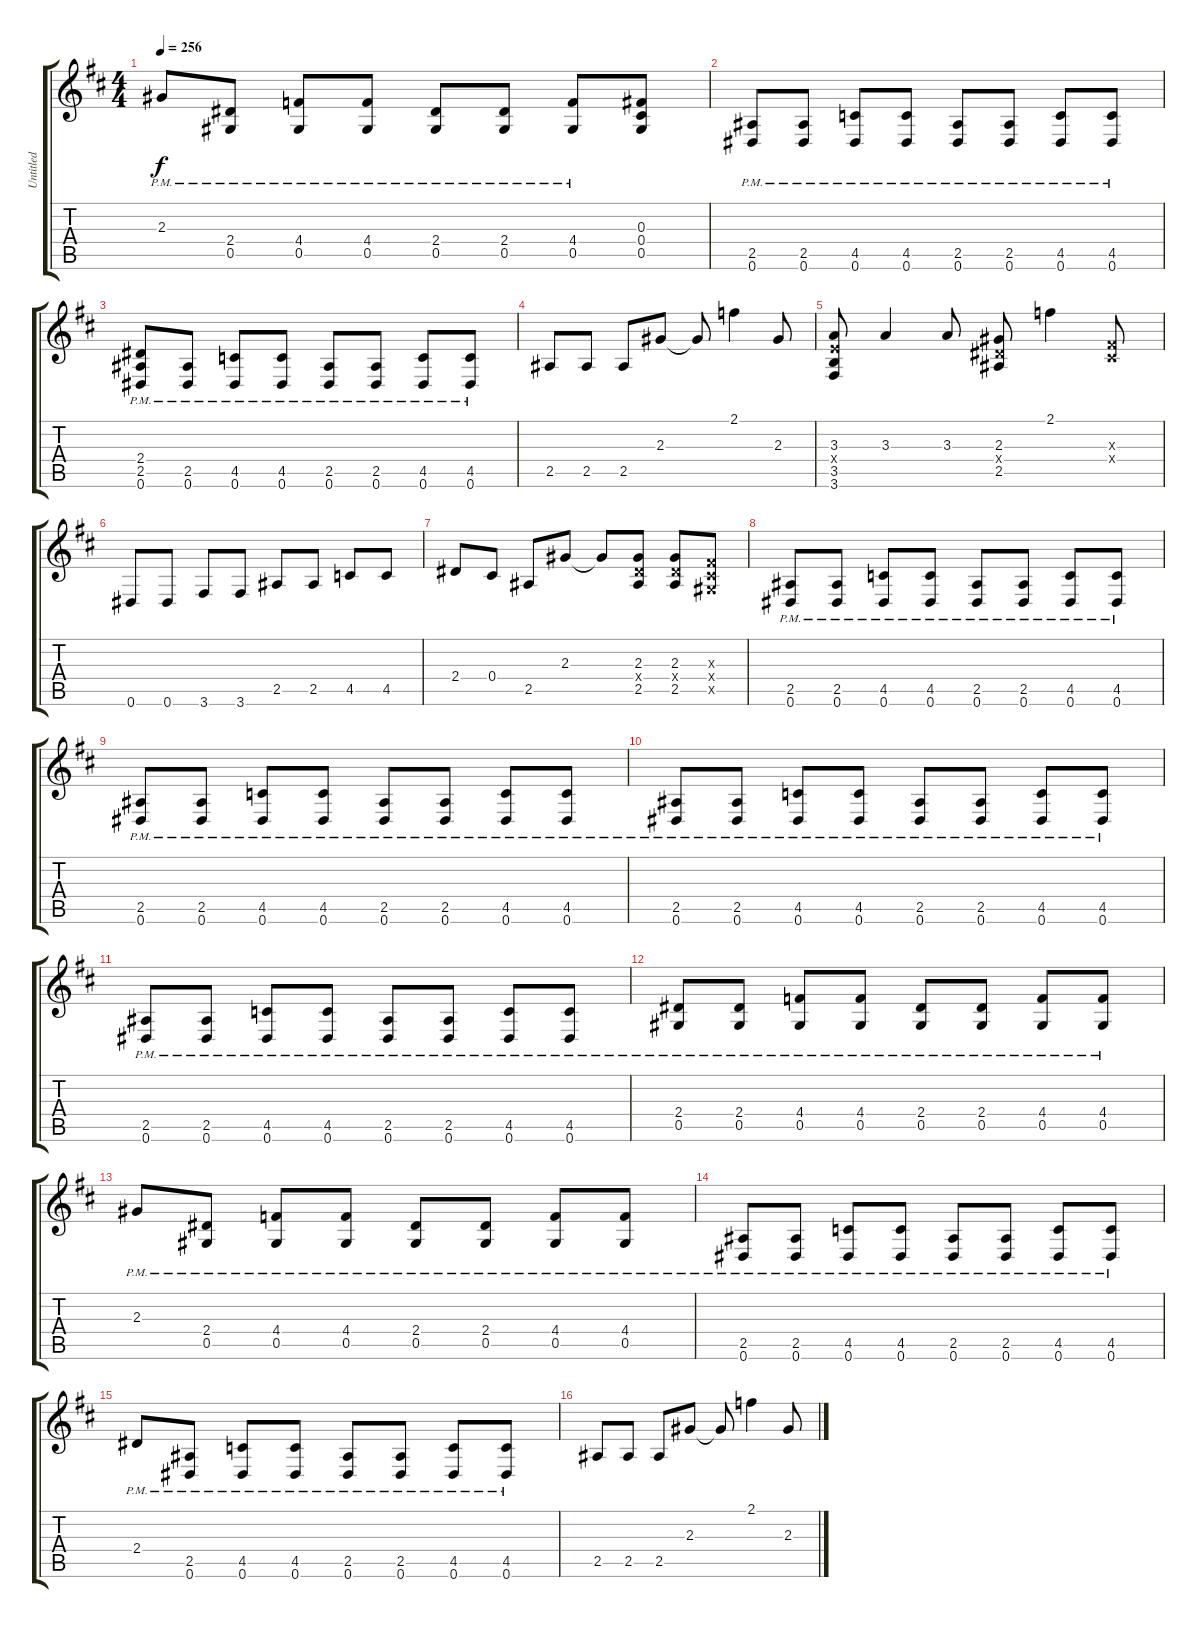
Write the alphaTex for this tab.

\track ("Untitled" "Untitled") {instrument distortionguitar}
\staff {score tabs}
\tuning (Eb4 Bb3 Gb3 Db3 Ab2 Eb2) {hide}
\ts (4 4)
\tempo 256
\clef g2
\ks d
2.3{pm}.8{dy f} (2.4{pm} 0.5{pm}).8 (4.4{pm} 0.5{pm}).8 (4.4{pm} 0.5{pm}).8 (2.4{pm} 0.5{pm}).8 (2.4{pm} 0.5{pm}).8 (4.4{pm} 0.5{pm}).8 (0.3 0.4 0.5).8 |
(2.5{pm} 0.6{pm}).8 (2.5{pm} 0.6{pm}).8 (4.5{pm} 0.6{pm}).8 (4.5{pm} 0.6{pm}).8 (2.5{pm} 0.6{pm}).8 (2.5{pm} 0.6{pm}).8 (4.5{pm} 0.6{pm}).8 (4.5{pm} 0.6{pm}).8 |
(2.4{pm} 2.5{pm} 0.6{pm}).8 (2.5{pm} 0.6{pm}).8 (4.5{pm} 0.6{pm}).8 (4.5{pm} 0.6{pm}).8 (2.5{pm} 0.6{pm}).8 (2.5{pm} 0.6{pm}).8 (4.5{pm} 0.6{pm}).8 (4.5{pm} 0.6{pm}).8 |
2.5.8 2.5.8 2.5.8 2.3.8 2.3{t}.8 2.1.4 2.3.8 |
(3.3 3.4{x} 3.5 3.6).8 3.3.4 3.3.8 (2.3 2.4{x} 2.5).8 2.1.4 (0.3{x} 0.4{x}).8 |
0.6.8 0.6.8 3.6.8 3.6.8 2.5.8 2.5.8 4.5.8 4.5.8 |
2.4.8 0.4.8 2.5.8 2.3.8 2.3{t}.8 (2.3 2.4{x} 2.5).8 (2.3 2.4{x} 2.5).8 (0.3{x} 0.4{x} 0.5{x}).8 |
(2.5{pm} 0.6{pm}).8 (2.5{pm} 0.6{pm}).8 (4.5{pm} 0.6{pm}).8 (4.5{pm} 0.6{pm}).8 (2.5{pm} 0.6{pm}).8 (2.5{pm} 0.6{pm}).8 (4.5{pm} 0.6{pm}).8 (4.5{pm} 0.6{pm}).8 |
(2.5{pm} 0.6{pm}).8 (2.5{pm} 0.6{pm}).8 (4.5{pm} 0.6{pm}).8 (4.5{pm} 0.6{pm}).8 (2.5{pm} 0.6{pm}).8 (2.5{pm} 0.6{pm}).8 (4.5{pm} 0.6{pm}).8 (4.5{pm} 0.6{pm}).8 |
(2.5{pm} 0.6{pm}).8 (2.5{pm} 0.6{pm}).8 (4.5{pm} 0.6{pm}).8 (4.5{pm} 0.6{pm}).8 (2.5{pm} 0.6{pm}).8 (2.5{pm} 0.6{pm}).8 (4.5{pm} 0.6{pm}).8 (4.5{pm} 0.6{pm}).8 |
(2.5{pm} 0.6{pm}).8 (2.5{pm} 0.6{pm}).8 (4.5{pm} 0.6{pm}).8 (4.5{pm} 0.6{pm}).8 (2.5{pm} 0.6{pm}).8 (2.5{pm} 0.6{pm}).8 (4.5{pm} 0.6{pm}).8 (4.5{pm} 0.6{pm}).8 |
(2.4{pm} 0.5{pm}).8 (2.4{pm} 0.5{pm}).8 (4.4{pm} 0.5{pm}).8 (4.4{pm} 0.5{pm}).8 (2.4{pm} 0.5{pm}).8 (2.4{pm} 0.5{pm}).8 (4.4{pm} 0.5{pm}).8 (4.4{pm} 0.5{pm}).8 |
2.3{pm}.8 (2.4{pm} 0.5{pm}).8 (4.4{pm} 0.5{pm}).8 (4.4{pm} 0.5{pm}).8 (2.4{pm} 0.5{pm}).8 (2.4{pm} 0.5{pm}).8 (4.4{pm} 0.5{pm}).8 (4.4{pm} 0.5{pm}).8 |
(2.5{pm} 0.6{pm}).8 (2.5{pm} 0.6{pm}).8 (4.5{pm} 0.6{pm}).8 (4.5{pm} 0.6{pm}).8 (2.5{pm} 0.6{pm}).8 (2.5{pm} 0.6{pm}).8 (4.5{pm} 0.6{pm}).8 (4.5{pm} 0.6{pm}).8 |
2.4{pm}.8 (2.5{pm} 0.6{pm}).8 (4.5{pm} 0.6{pm}).8 (4.5{pm} 0.6{pm}).8 (2.5{pm} 0.6{pm}).8 (2.5{pm} 0.6{pm}).8 (4.5{pm} 0.6{pm}).8 (4.5{pm} 0.6{pm}).8 |
2.5.8 2.5.8 2.5.8 2.3.8 2.3{t}.8 2.1.4 2.3.8
